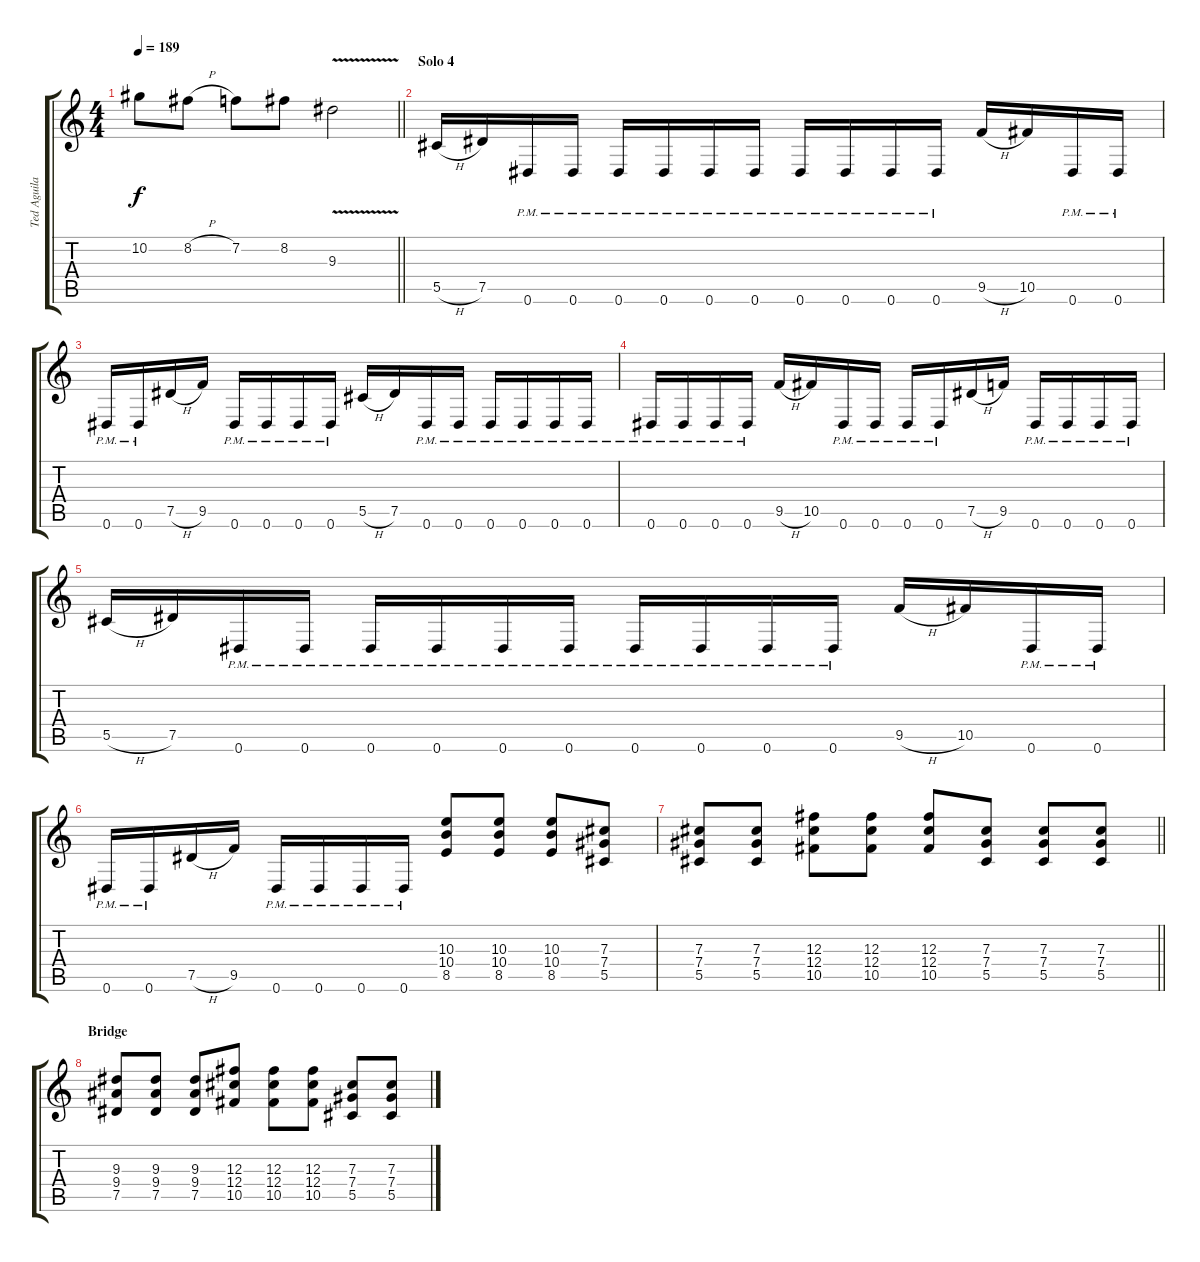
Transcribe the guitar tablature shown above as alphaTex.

\track ("Ted Aguilar" "Ted Aguila") {instrument distortionguitar}
\staff {score tabs}
\tuning (Eb4 Bb3 Gb3 Db3 Ab2 Eb2) {hide}
\ts (4 4)
\tempo 189
\clef g2
\barLineRight lightlight
\ks c
10.2.8{dy f} 8.2{h}.8 7.2.8 8.2.8 9.3{v}.2 |
\section ("" "Solo 4")
5.5{h}.16 7.5.16 0.6{pm}.16 0.6{pm}.16 0.6{pm}.16 0.6{pm}.16 0.6{pm}.16 0.6{pm}.16 0.6{pm}.16 0.6{pm}.16 0.6{pm}.16 0.6{pm}.16 9.5{h}.16 10.5.16 0.6{pm}.16 0.6{pm}.16 |
0.6{pm}.16 0.6{pm}.16 7.5{h}.16 9.5.16 0.6{pm}.16 0.6{pm}.16 0.6{pm}.16 0.6{pm}.16 5.5{h}.16 7.5.16 0.6{pm}.16 0.6{pm}.16 0.6{pm}.16 0.6{pm}.16 0.6{pm}.16 0.6{pm}.16 |
0.6{pm}.16 0.6{pm}.16 0.6{pm}.16 0.6{pm}.16 9.5{h}.16 10.5.16 0.6{pm}.16 0.6{pm}.16 0.6{pm}.16 0.6{pm}.16 7.5{h}.16 9.5.16 0.6{pm}.16 0.6{pm}.16 0.6{pm}.16 0.6{pm}.16 |
5.5{h}.16 7.5.16 0.6{pm}.16 0.6{pm}.16 0.6{pm}.16 0.6{pm}.16 0.6{pm}.16 0.6{pm}.16 0.6{pm}.16 0.6{pm}.16 0.6{pm}.16 0.6{pm}.16 9.5{h}.16 10.5.16 0.6{pm}.16 0.6{pm}.16 |
0.6{pm}.16 0.6{pm}.16 7.5{h}.16 9.5.16 0.6{pm}.16 0.6{pm}.16 0.6{pm}.16 0.6{pm}.16 (10.3 10.4 8.5).8 (10.3 10.4 8.5).8 (10.3 10.4 8.5).8 (7.3 7.4 5.5).8 |
\barLineRight lightlight
(7.3 7.4 5.5).8 (7.3 7.4 5.5).8 (12.3 12.4 10.5).8 (12.3 12.4 10.5).8 (12.3 12.4 10.5).8 (7.3 7.4 5.5).8 (7.3 7.4 5.5).8 (7.3 7.4 5.5).8 |
\section ("" "Bridge")
(9.3 9.4 7.5).8 (9.3 9.4 7.5).8 (9.3 9.4 7.5).8 (12.3 12.4 10.5).8 (12.3 12.4 10.5).8 (12.3 12.4 10.5).8 (7.3 7.4 5.5).8 (7.3 7.4 5.5).8
